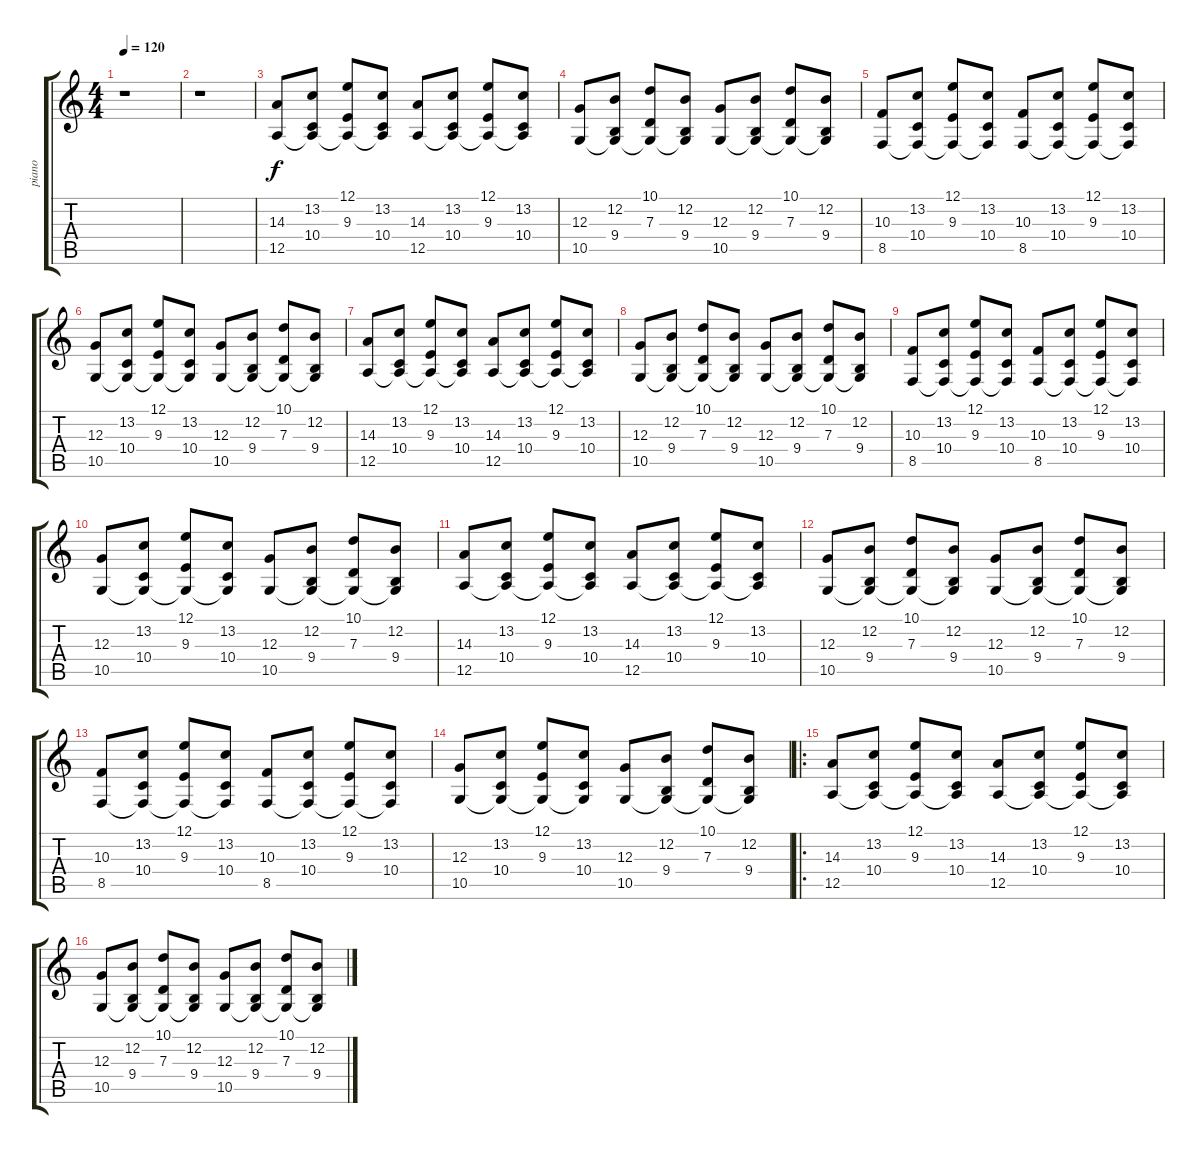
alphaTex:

\track ("piano" "piano") {instrument brightacousticpiano}
\staff {score tabs}
\tuning (E4 B3 G3 D3 A2 E2) {hide}
\ts (4 4)
\tempo 120
\clef g2
\ks c
r.1{dy f} |
r.1 |
(14.3 12.5).8 (13.2 10.4 12.5{t}).8 (12.1 9.3 12.5{t}).8 (13.2 10.4 12.5{t}).8 (14.3 12.5).8 (13.2 10.4 12.5{t}).8 (12.1 9.3 12.5{t}).8 (13.2 10.4 12.5{t}).8 |
(12.3 10.5).8 (12.2 9.4 10.5{t}).8 (10.1 7.3 10.5{t}).8 (12.2 9.4 10.5{t}).8 (12.3 10.5).8 (12.2 9.4 10.5{t}).8 (10.1 7.3 10.5{t}).8 (12.2 9.4 10.5{t}).8 |
(10.3 8.5).8 (13.2 10.4 8.5{t}).8 (12.1 9.3 8.5{t}).8 (13.2 10.4 8.5{t}).8 (10.3 8.5).8 (13.2 10.4 8.5{t}).8 (12.1 9.3 8.5{t}).8 (13.2 10.4 8.5{t}).8 |
(12.3 10.5).8 (13.2 10.4 10.5{t}).8 (12.1 9.3 10.5{t}).8 (13.2 10.4 10.5{t}).8 (12.3 10.5).8 (12.2 9.4 10.5{t}).8 (10.1 7.3 10.5{t}).8 (12.2 9.4 10.5{t}).8 |
(14.3 12.5).8 (13.2 10.4 12.5{t}).8 (12.1 9.3 12.5{t}).8 (13.2 10.4 12.5{t}).8 (14.3 12.5).8 (13.2 10.4 12.5{t}).8 (12.1 9.3 12.5{t}).8 (13.2 10.4 12.5{t}).8 |
(12.3 10.5).8 (12.2 9.4 10.5{t}).8 (10.1 7.3 10.5{t}).8 (12.2 9.4 10.5{t}).8 (12.3 10.5).8 (12.2 9.4 10.5{t}).8 (10.1 7.3 10.5{t}).8 (12.2 9.4 10.5{t}).8 |
(10.3 8.5).8 (13.2 10.4 8.5{t}).8 (12.1 9.3 8.5{t}).8 (13.2 10.4 8.5{t}).8 (10.3 8.5).8 (13.2 10.4 8.5{t}).8 (12.1 9.3 8.5{t}).8 (13.2 10.4 8.5{t}).8 |
(12.3 10.5).8 (13.2 10.4 10.5{t}).8 (12.1 9.3 10.5{t}).8 (13.2 10.4 10.5{t}).8 (12.3 10.5).8 (12.2 9.4 10.5{t}).8 (10.1 7.3 10.5{t}).8 (12.2 9.4 10.5{t}).8 |
(14.3 12.5).8 (13.2 10.4 12.5{t}).8 (12.1 9.3 12.5{t}).8 (13.2 10.4 12.5{t}).8 (14.3 12.5).8 (13.2 10.4 12.5{t}).8 (12.1 9.3 12.5{t}).8 (13.2 10.4 12.5{t}).8 |
(12.3 10.5).8 (12.2 9.4 10.5{t}).8 (10.1 7.3 10.5{t}).8 (12.2 9.4 10.5{t}).8 (12.3 10.5).8 (12.2 9.4 10.5{t}).8 (10.1 7.3 10.5{t}).8 (12.2 9.4 10.5{t}).8 |
(10.3 8.5).8 (13.2 10.4 8.5{t}).8 (12.1 9.3 8.5{t}).8 (13.2 10.4 8.5{t}).8 (10.3 8.5).8 (13.2 10.4 8.5{t}).8 (12.1 9.3 8.5{t}).8 (13.2 10.4 8.5{t}).8 |
(12.3 10.5).8 (13.2 10.4 10.5{t}).8 (12.1 9.3 10.5{t}).8 (13.2 10.4 10.5{t}).8 (12.3 10.5).8 (12.2 9.4 10.5{t}).8 (10.1 7.3 10.5{t}).8 (12.2 9.4 10.5{t}).8 |
\ro
(14.3 12.5).8 (13.2 10.4 12.5{t}).8 (12.1 9.3 12.5{t}).8 (13.2 10.4 12.5{t}).8 (14.3 12.5).8 (13.2 10.4 12.5{t}).8 (12.1 9.3 12.5{t}).8 (13.2 10.4 12.5{t}).8 |
(12.3 10.5).8 (12.2 9.4 10.5{t}).8 (10.1 7.3 10.5{t}).8 (12.2 9.4 10.5{t}).8 (12.3 10.5).8 (12.2 9.4 10.5{t}).8 (10.1 7.3 10.5{t}).8 (12.2 9.4 10.5{t}).8
